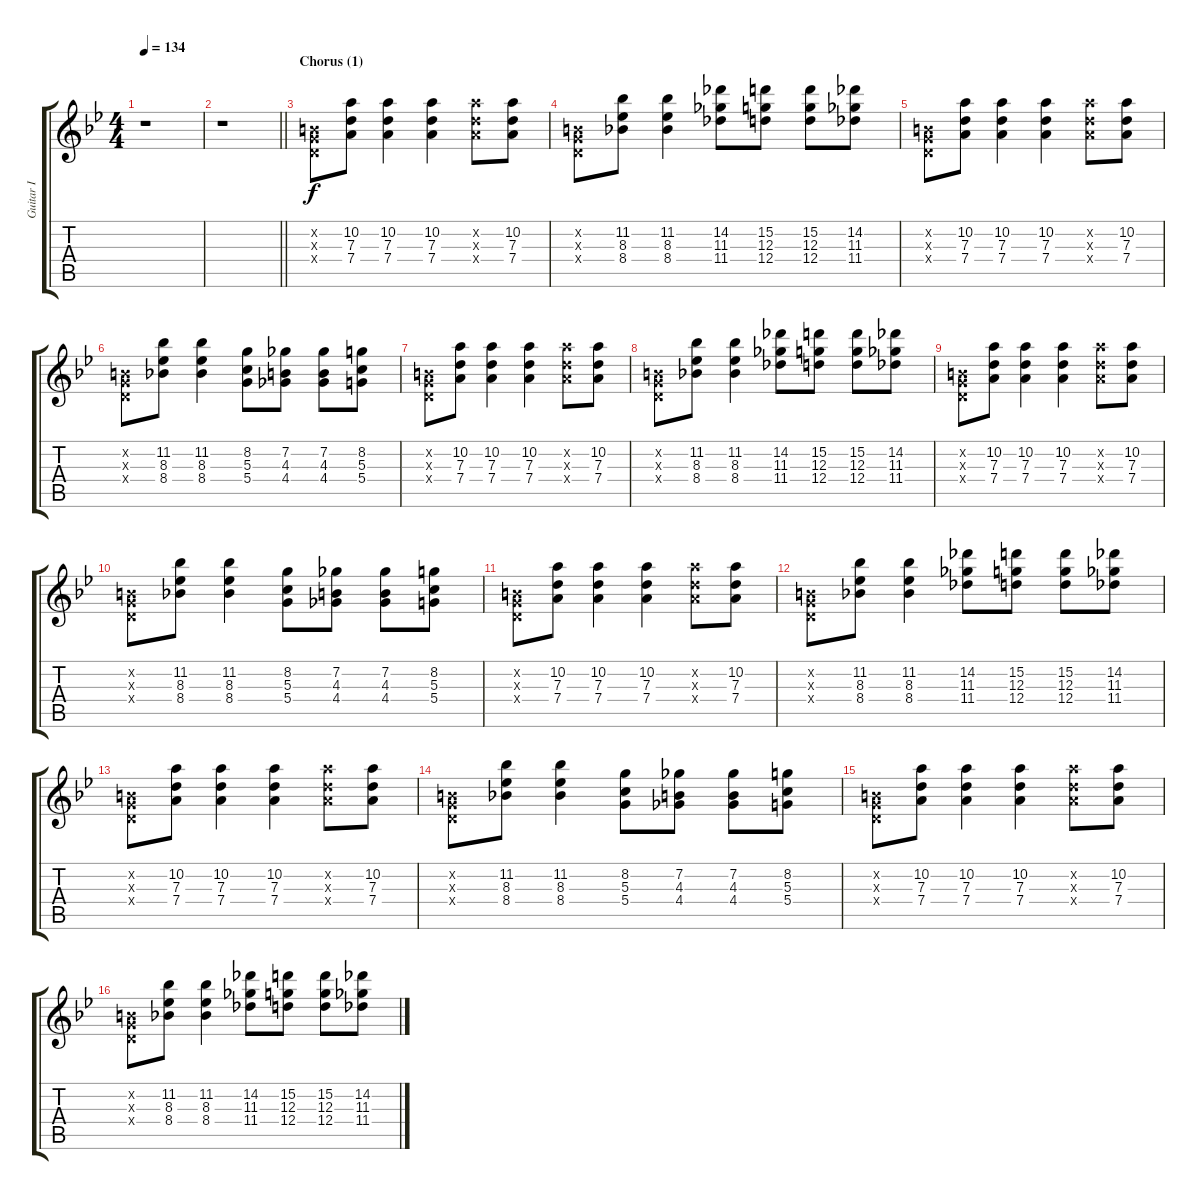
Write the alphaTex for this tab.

\track ("Guitar I" "Guitar I") {instrument distortionguitar}
\staff {score tabs}
\tuning (E4 B3 G3 D3 A2 E2) {hide}
\ts (4 4)
\tempo 134
\clef g2
\ks gminor
r.1{dy f} |
\barLineRight lightlight
r.1 |
\section ("" "Chorus (1)")
(0.2{x} 0.3{x} 0.4{x}).8 (10.2 7.3 7.4).8 (10.2 7.3 7.4).4 (10.2 7.3 7.4).4 (10.2{x} 7.3{x} 7.4{x}).8 (10.2 7.3 7.4).8 |
(0.2{x} 0.3{x} 0.4{x}).8 (11.2 8.3 8.4).8 (11.2 8.3 8.4).4 (14.2 11.3 11.4).8 (15.2 12.3 12.4).8 (15.2 12.3 12.4).8 (14.2 11.3 11.4).8 |
(0.2{x} 0.3{x} 0.4{x}).8 (10.2 7.3 7.4).8 (10.2 7.3 7.4).4 (10.2 7.3 7.4).4 (10.2{x} 7.3{x} 7.4{x}).8 (10.2 7.3 7.4).8 |
(0.2{x} 0.3{x} 0.4{x}).8 (11.2 8.3 8.4).8 (11.2 8.3 8.4).4 (8.2 5.3 5.4).8 (7.2 4.3 4.4).8 (7.2 4.3 4.4).8 (8.2 5.3 5.4).8 |
(0.2{x} 0.3{x} 0.4{x}).8 (10.2 7.3 7.4).8 (10.2 7.3 7.4).4 (10.2 7.3 7.4).4 (10.2{x} 7.3{x} 7.4{x}).8 (10.2 7.3 7.4).8 |
(0.2{x} 0.3{x} 0.4{x}).8 (11.2 8.3 8.4).8 (11.2 8.3 8.4).4 (14.2 11.3 11.4).8 (15.2 12.3 12.4).8 (15.2 12.3 12.4).8 (14.2 11.3 11.4).8 |
(0.2{x} 0.3{x} 0.4{x}).8 (10.2 7.3 7.4).8 (10.2 7.3 7.4).4 (10.2 7.3 7.4).4 (10.2{x} 7.3{x} 7.4{x}).8 (10.2 7.3 7.4).8 |
(0.2{x} 0.3{x} 0.4{x}).8 (11.2 8.3 8.4).8 (11.2 8.3 8.4).4 (8.2 5.3 5.4).8 (7.2 4.3 4.4).8 (7.2 4.3 4.4).8 (8.2 5.3 5.4).8 |
(0.2{x} 0.3{x} 0.4{x}).8 (10.2 7.3 7.4).8 (10.2 7.3 7.4).4 (10.2 7.3 7.4).4 (10.2{x} 7.3{x} 7.4{x}).8 (10.2 7.3 7.4).8 |
(0.2{x} 0.3{x} 0.4{x}).8 (11.2 8.3 8.4).8 (11.2 8.3 8.4).4 (14.2 11.3 11.4).8 (15.2 12.3 12.4).8 (15.2 12.3 12.4).8 (14.2 11.3 11.4).8 |
(0.2{x} 0.3{x} 0.4{x}).8 (10.2 7.3 7.4).8 (10.2 7.3 7.4).4 (10.2 7.3 7.4).4 (10.2{x} 7.3{x} 7.4{x}).8 (10.2 7.3 7.4).8 |
(0.2{x} 0.3{x} 0.4{x}).8 (11.2 8.3 8.4).8 (11.2 8.3 8.4).4 (8.2 5.3 5.4).8 (7.2 4.3 4.4).8 (7.2 4.3 4.4).8 (8.2 5.3 5.4).8 |
(0.2{x} 0.3{x} 0.4{x}).8 (10.2 7.3 7.4).8 (10.2 7.3 7.4).4 (10.2 7.3 7.4).4 (10.2{x} 7.3{x} 7.4{x}).8 (10.2 7.3 7.4).8 |
(0.2{x} 0.3{x} 0.4{x}).8 (11.2 8.3 8.4).8 (11.2 8.3 8.4).4 (14.2 11.3 11.4).8 (15.2 12.3 12.4).8 (15.2 12.3 12.4).8 (14.2 11.3 11.4).8
